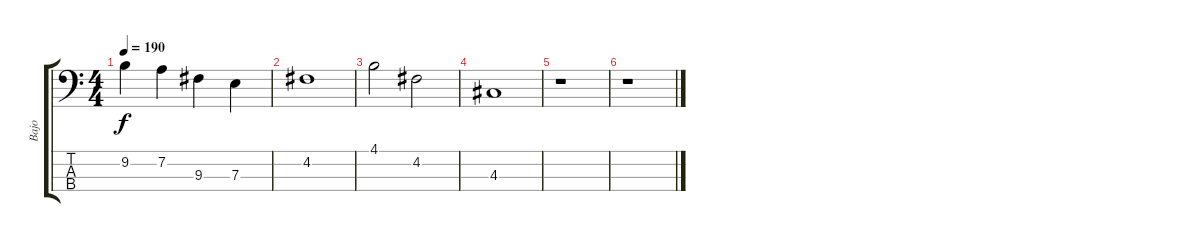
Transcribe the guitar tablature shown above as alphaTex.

\track ("Bajo" "Bajo") {instrument electricbassfinger}
\staff {score tabs}
\tuning (G2 D2 A1 E1) {hide}
\ts (4 4)
\tempo 190
\clef f4
\ks c
9.2.4{dy f} 7.2.4 9.3.4 7.3.4 |
4.2.1 |
4.1.2 4.2.2 |
4.3.1 |
r.1 |
r.1
